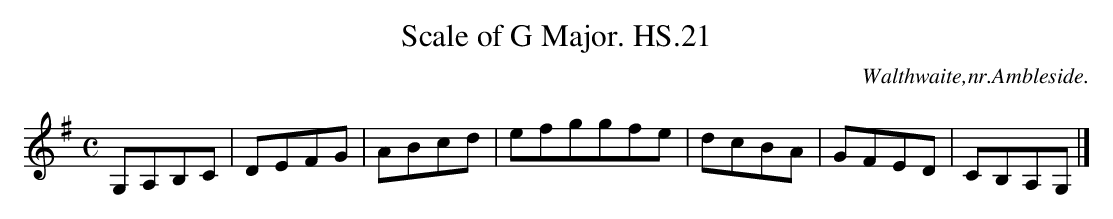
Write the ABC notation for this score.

X:1
T:Scale of G Major. HS.21
L:1/8
M:C
O:Walthwaite,nr.Ambleside.
K:G
G,A,B,C|DEFG|ABcd|efggfe|dcBA|GFED|CB,A,G,|]
